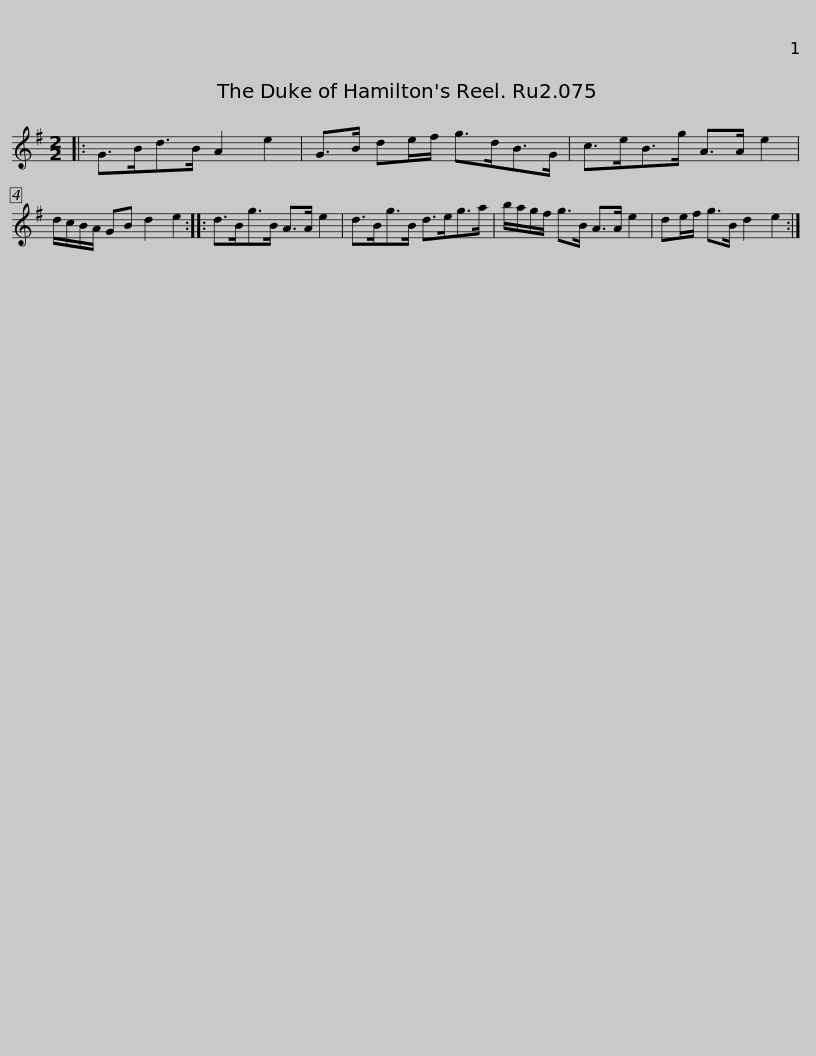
X:1
L:1/8
M:2/2
I:linebreak $
K:G
V:1 treble
V:1
|: G>Bd>B A2 e2 | G>B de/f/ g>dB>G | c>eB>g A>A e2 | d/c/B/A/ GB d2 e2 :: d>Bg>B A>A e2 |$ %5
 d>Bg>B d>eg>a | b/a/g/f/ g>B A>A e2 | de/f/ g>B d2 e2 :| %8
